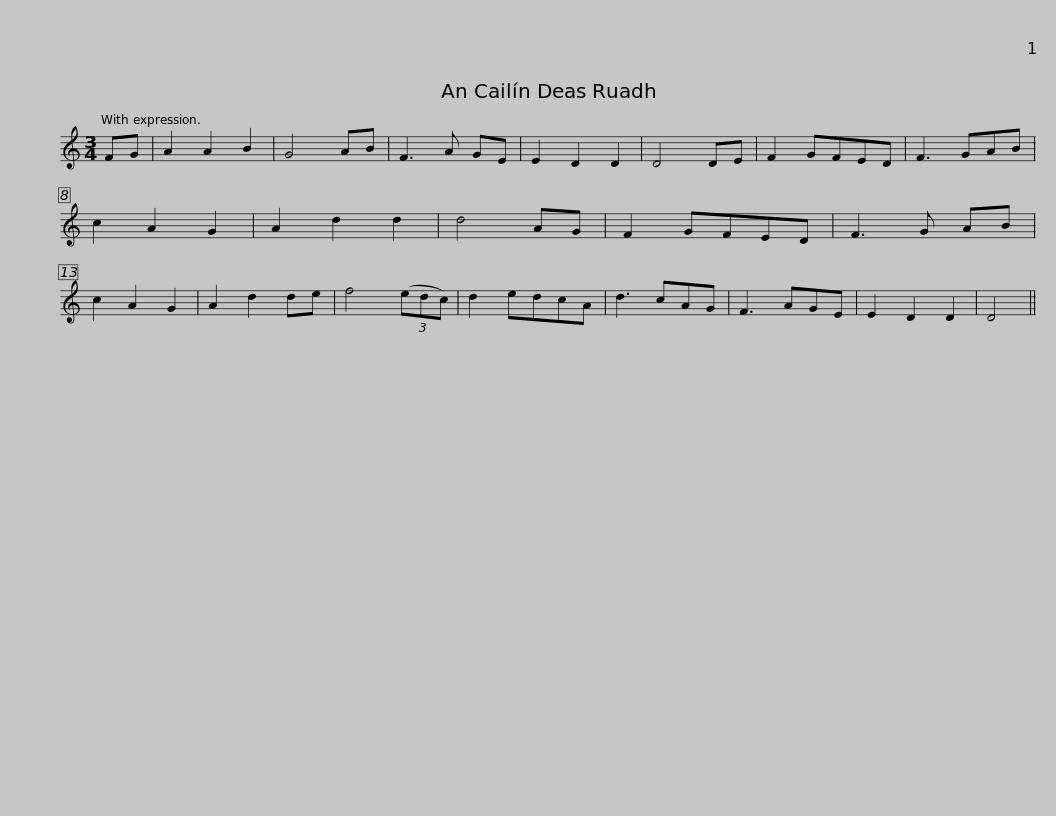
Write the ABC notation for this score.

X:1
L:1/8
M:3/4
I:linebreak $
K:C
V:1 treble
V:1
 FG | A2 A2 B2 | G4 AB | F3 A GE | E2 D2 D2 | %5
 D4 DE | F2 GFED | F3 GAB | c2 A2 G2 | A2 d2 d2 | %10
 d4 AG |$ F2 GFED | F3 G AB | c2 A2 G2 | A2 d2 de | %15
 f4 (3(edc) | d2 edcA | d3 cAG | F3 AGE | E2 D2 D2 | %20
 D4 || %21
